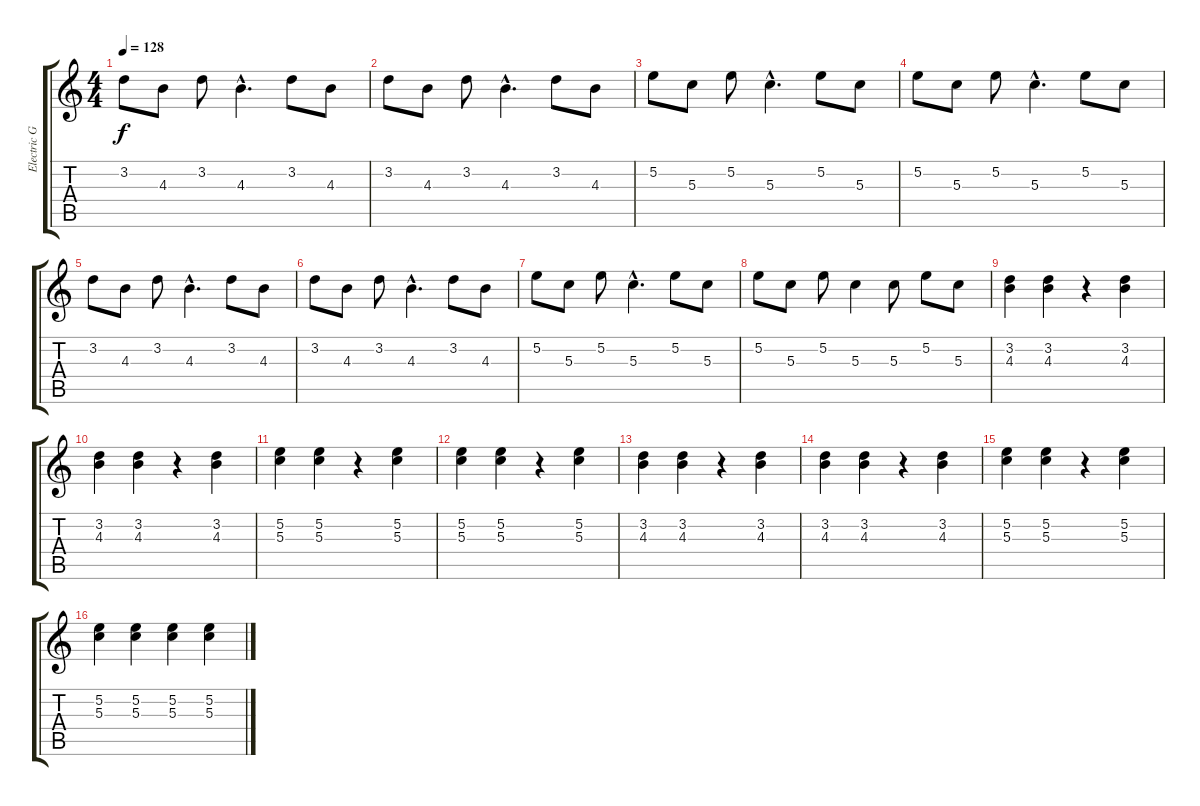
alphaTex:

\track ("Electric Guitar (Clean)" "Electric G") {instrument electricguitarclean}
\staff {score tabs}
\tuning (E4 B3 G3 D3 A2 E2) {hide}
\ts (4 4)
\tempo 128
\clef g2
\ks c
3.2.8{dy f} 4.3.8 3.2.8 4.3{hac}.4{d} 3.2.8 4.3.8 |
3.2.8 4.3.8 3.2.8 4.3{hac}.4{d} 3.2.8 4.3.8 |
5.2.8 5.3.8 5.2.8 5.3{hac}.4{d} 5.2.8 5.3.8 |
5.2.8 5.3.8 5.2.8 5.3{hac}.4{d} 5.2.8 5.3.8 |
3.2.8 4.3.8 3.2.8 4.3{hac}.4{d} 3.2.8 4.3.8 |
3.2.8 4.3.8 3.2.8 4.3{hac}.4{d} 3.2.8 4.3.8 |
5.2.8 5.3.8 5.2.8 5.3{hac}.4{d} 5.2.8 5.3.8 |
5.2.8 5.3.8 5.2.8 5.3.4 5.3.8 5.2.8 5.3.8 |
(3.2 4.3).4 (3.2 4.3).4 r.4 (3.2 4.3).4 |
(3.2 4.3).4 (3.2 4.3).4 r.4 (3.2 4.3).4 |
(5.2 5.3).4 (5.2 5.3).4 r.4 (5.2 5.3).4 |
(5.2 5.3).4 (5.2 5.3).4 r.4 (5.2 5.3).4 |
(3.2 4.3).4 (3.2 4.3).4 r.4 (3.2 4.3).4 |
(3.2 4.3).4 (3.2 4.3).4 r.4 (3.2 4.3).4 |
(5.2 5.3).4 (5.2 5.3).4 r.4 (5.2 5.3).4 |
(5.2 5.3).4 (5.2 5.3).4 (5.2 5.3).4 (5.2 5.3).4
